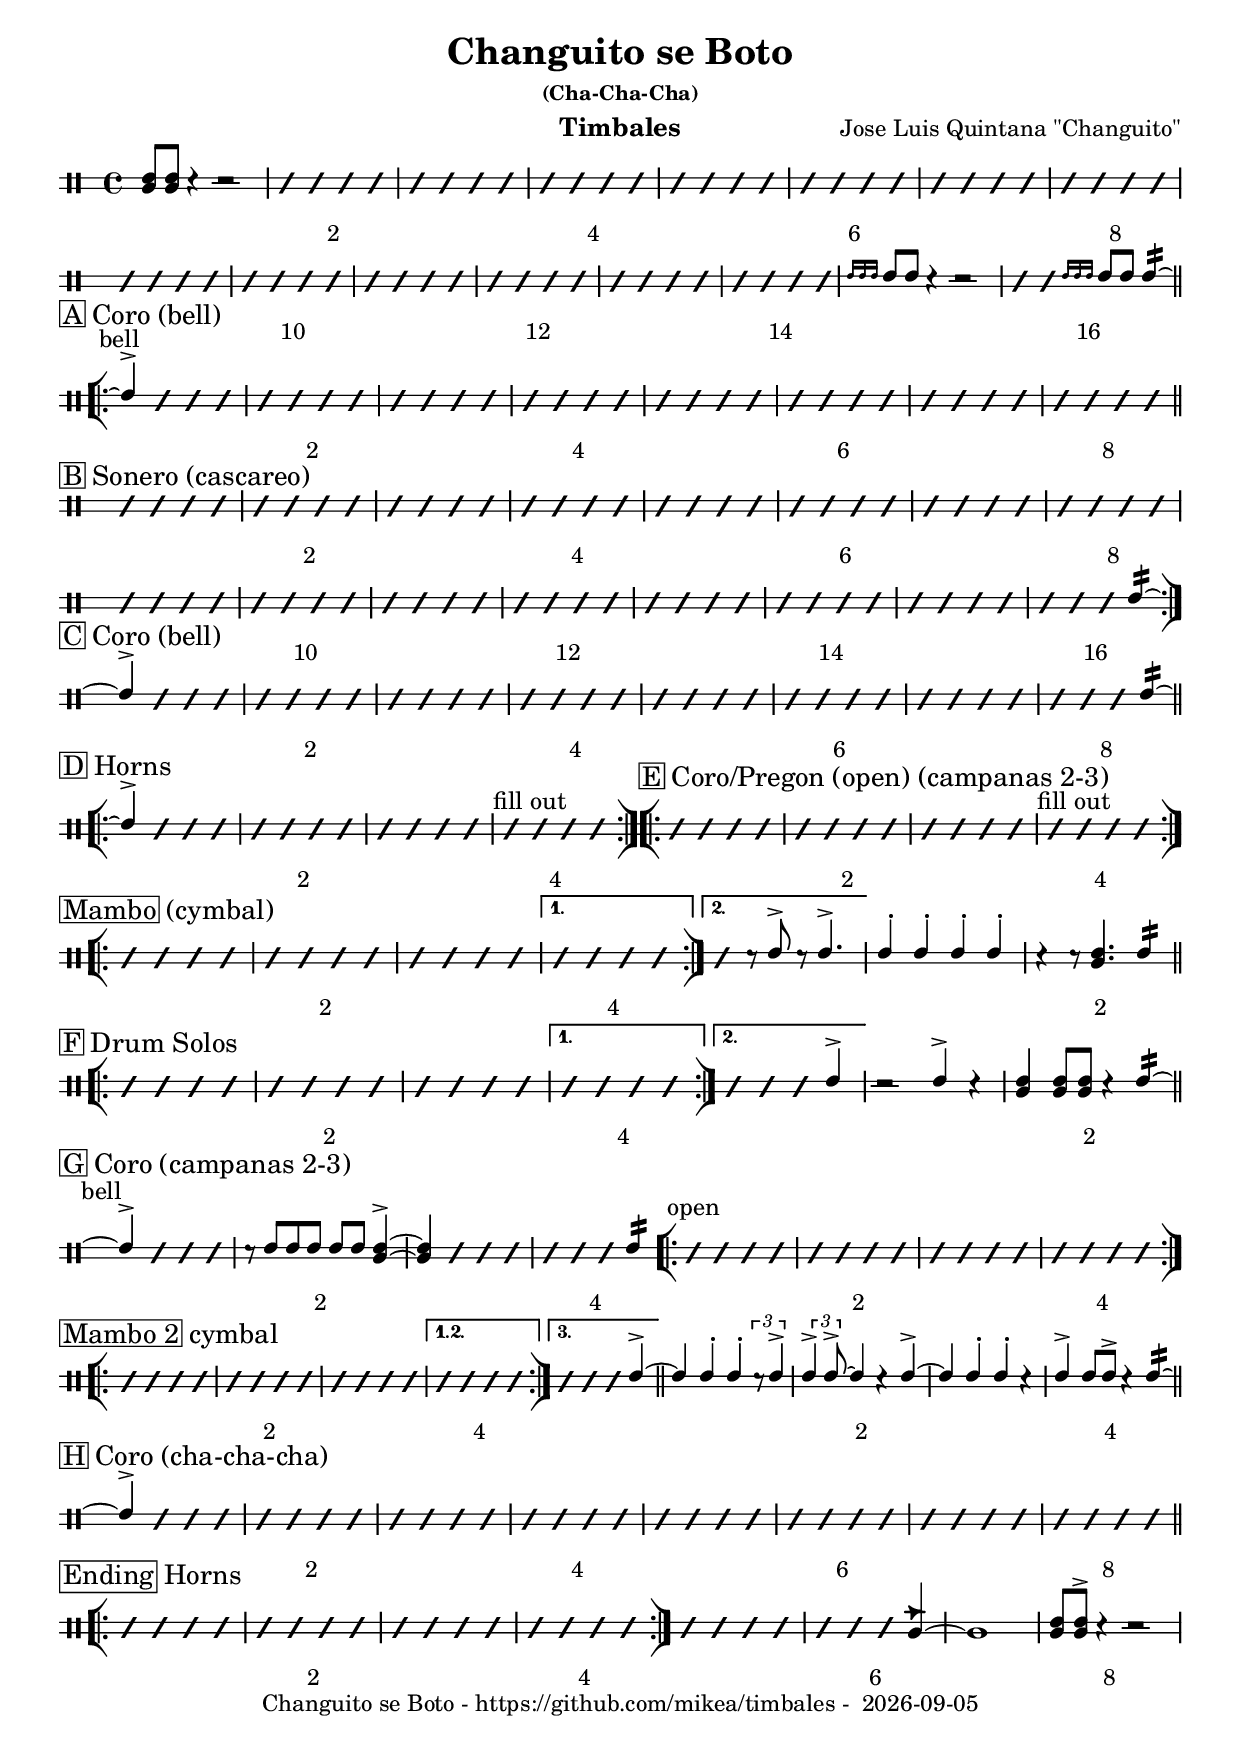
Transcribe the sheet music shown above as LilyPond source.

\version "2.24.2"
\include "charts/common.ly"

date = #(strftime "%Y-%m-%d" (localtime (current-time)))

\header {
  title = "Changuito se Boto"
  subsubtitle = "(Cha-Cha-Cha)"
  composer = "Jose Luis Quintana \"Changuito\""
  instrument = "Timbales"
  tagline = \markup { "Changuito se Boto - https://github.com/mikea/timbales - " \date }
}


\newTimbalesStaff <<
    \newDrumVoiceOne \drummode { 
        % \tempo 4 = 133

        % intro

        <<timl8 timh8>> <<timl8 timh8>> r4 r2 | \comp #4 | \comp #4 | \comp #4 |
        \comp #4 | \comp #4 | \comp #4 | \comp #4 |
        \comp #4 | \comp #4 | \comp #4 | \comp #4 |
        \comp #4 | \comp #4 | \ruff timh8 timh8 r4 r2 | \rs \rs \ruff timh8 timh8 timh4:16~ |

        % A
        \sect "A" "Coro (bell)"
        \textMark "bell"
        \bar "[|:-||"
        timh4^> \rs \rs \rs | \comp #4 | \comp #4 | \comp #4 |
        \comp #4 | \comp #4 | \comp #4 | \comp #4 |
        \bar "||"

        % B
        \sect "B" "Sonero (cascareo)"
        \comp #4 | \comp #4 | \comp #4 | \comp #4 |
        \comp #4 | \comp #4 | \comp #4 | \comp #4 |
        \comp #4 | \comp #4 | \comp #4 | \comp #4 |
        \comp #4 | \comp #4 | \comp #4 | \rs \rs \rs timh4:16~ |
        \bar ":|]"

        % C
        \sect "C" "Coro (bell)"
        timh4^> \rs \rs \rs | | \comp #4 | \comp #4 | \comp #4 |
        \comp #4 | \comp #4 | \comp #4 | \rs \rs \rs timh4:16~ |

        % D
        \sect "D" "Horns"
        \bar "[|:-||"
        timh4^> \rs \rs \rs  | \comp #4 | \comp #4 | \textMark "fill out" \comp #4 |

        \bar ":|][|:" 

        % E
        \sect-no-break "E" "Coro/Pregon (open) (campanas 2-3)"
        \comp #4 | \comp #4 | \comp #4 | \textMark "fill out" \comp #4 |

        \bar ":|][|:"

        % Mambo
        \sect "Mambo" "(cymbal)"
        \repeat volta 2 {
          \comp #4 | \comp #4 | \comp #4 | 
          \alternative{
            \volta 1 { \comp #4 \bar ":|]" }
            \volta 2 { \rs r8 timh8^> r8 timh4.^> |  }
          } 
        }
        \rbar
        timh4^. timh4^. timh4^. timh4^. | r4 r8 << timl4. timh4. >> timh4:16 |

        % F
        \sect "F" "Drum Solos"

        \bar "[|:-||"
        \repeat volta 2 {
          \comp #4 | \comp #4 | \comp #4 | 
          \alternative{
            \volta 1 { \comp #4 \bar ":|]"  }
            \volta 2 { \rs \rs \rs timh4^> |  }
          } 
        }
        \rbar
        r2 timh4^> r4 | <<timl4 timh4>> <<timl8 timh8>> <<timl8 timh8>> r4 timh4:16~ |
        \bar "||"

        % G
        \sect "G" "Coro (campanas 2-3)"
        \textMark "bell"
        timh4^> \rs \rs \rs | r8 timh8 8 8 8 8 <<timl4~ timh4^>~ >> | <<timl4 timh4 >> \rs \rs \rs | \rs \rs \rs timh4:16 |
        \bar "[|:"
        \rbar
        \textMark "open"
        \comp #4 | \comp #4 | \comp #4 | \comp #4 |
        \bar ":|][|:"

        % Mambo 2
        \sect "Mambo 2" "cymbal"
        \repeat volta 3 {
          \comp #4 | \comp #4 | \comp #4 | 
          \alternative{
            \volta 1,2 { \comp #4 \bar ":|]"  }
            \volta 3 { \rs \rs \rs timh4^>~ |  }
          } 
        }
        \bar "||"
        \rbar
        timh4 timh4^. timh4^. \tuplet 3/2 {r8 timh4^>} |
        \tuplet 3/2 {timh4^> timh8^>~} timh4 r4 timh4^>~ |
        timh4 timh4^. timh4^. r4 |
        timh4^> timh8 timh8^> r4 timh4:16~ | \bar "||"

        % H
        \sect "H" "Coro (cha-cha-cha)"
        timh4^> \rs \rs \rs  | \comp #4 | \comp #4 | \comp #4 |
        \comp #4 | \comp #4 | \comp #4 | \comp #4 |


        % ending
        \sect "Ending" "Horns"
        \bar "[|:-||"
        \comp #4 | \comp #4 | \comp #4 | \comp #4 |
        \bar ":|]"

        \comp #4 | \rs \rs \rs <<timl4~ cb4>> | timl1 | <<timl8 timh8>> <<timl8 timh8^> >> r4 r2 |

        \fine
    }
>>
